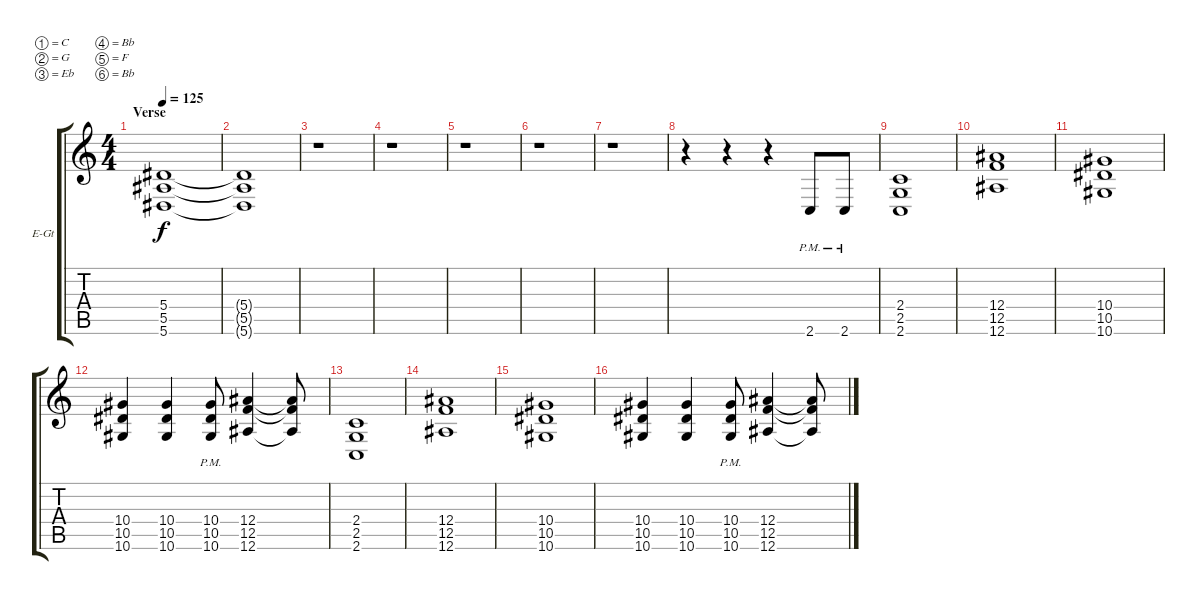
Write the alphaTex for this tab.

\bracketExtendMode groupsimilarinstruments
\firstSystemTrackNameOrientation horizontal
\otherSystemsTrackNameOrientation horizontal
\track ("Rythm (Ben Burnley)" "E-Gt") {instrument overdrivenguitar}
\staff {score tabs}
\tuning (C4 G3 Eb3 Bb2 F2 Bb1)
\ts (4 4)
\section ("" "Verse")
\tempo 125
\clef g2
\ks c
(5.4 5.5 5.6).1{dy f} |
(5.4{t} 5.5{t} 5.6{t}).1 |
r.1 |
r.1 |
r.1 |
r.1 |
r.1 |
r.4 r.4 r.4 2.6{pm}.8 2.6{pm}.8 |
(2.4 2.5 2.6).1 |
(12.4 12.5 12.6).1 |
(10.4 10.5 10.6).1 |
(10.4 10.5 10.6).4 (10.4 10.5 10.6).4 (10.4 10.5{pm} 10.6).8 (12.4 12.5 12.6).4 (12.4{t} 12.5{t} 12.6{t}).8 |
(2.4 2.5 2.6).1 |
(12.4 12.5 12.6).1 |
(10.4 10.5 10.6).1 |
(10.4 10.5 10.6).4 (10.4 10.5 10.6).4 (10.4 10.5{pm} 10.6).8 (12.4 12.5 12.6).4 (12.4{t} 12.5{t} 12.6{t}).8
